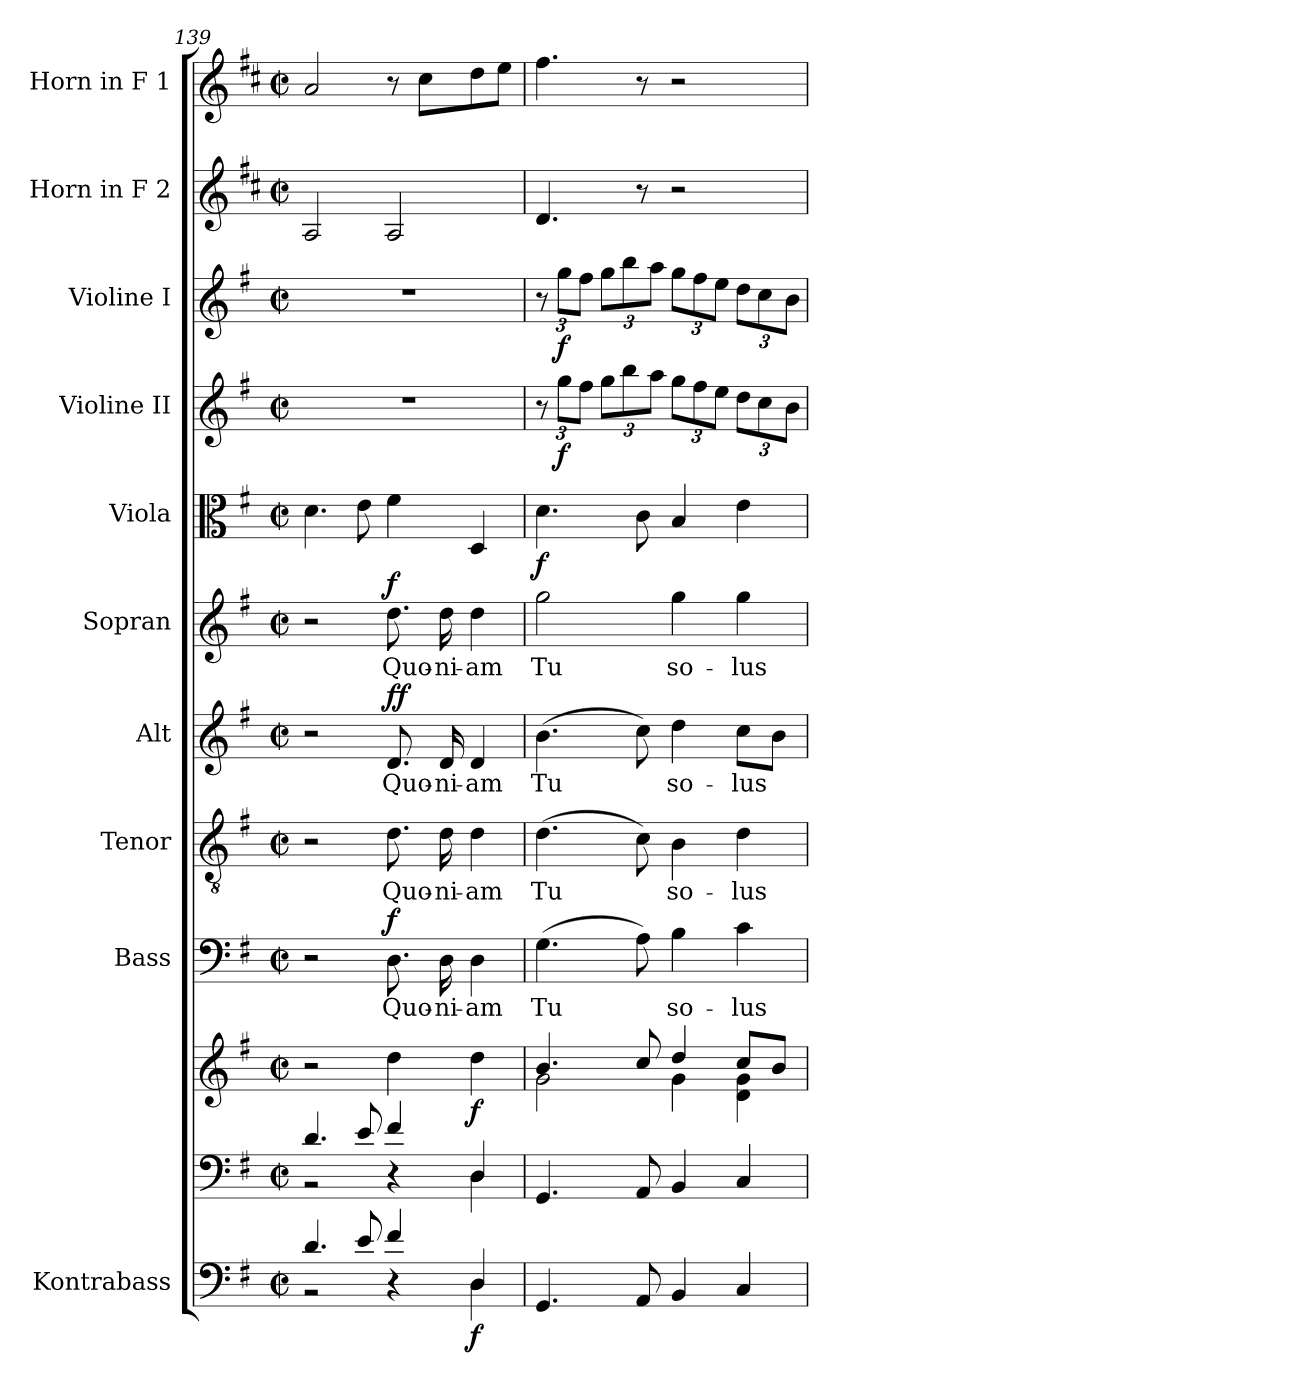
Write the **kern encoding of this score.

**kern	**dynam	**kern	**kern	**dynam	**kern	**text	**dynam	**kern	**text	**kern	**text	**dynam	**kern	**text	**dynam	**kern	**dynam	**kern	**dynam	**kern	**dynam	**kern	**kern
*part11	*part11	*part10	*part10	*part10	*part9	*part9	*part9	*part8	*part8	*part7	*part7	*part7	*part6	*part6	*part6	*part5	*part5	*part4	*part4	*part3	*part3	*part2	*part1
*staff12	*staff12	*staff11	*staff10	*staff10/11	*staff9	*staff9	*staff9	*staff8	*staff8	*staff7	*staff7	*staff7	*staff6	*staff6	*staff6	*staff5	*staff5	*staff4	*staff4	*staff3	*staff3	*staff2	*staff1
*I"Kontrabass	*	*	*	*	*I"Bass	*	*	*I"Tenor	*	*I"Alt	*	*	*I"Sopran	*	*	*I"Viola	*	*I"Violine II	*	*I"Violine I	*	*I"Horn in F 2	*I"Horn in F 1
*I'Kb.	*	*	*	*	*I'B.	*	*	*I'T.	*	*I'A.	*	*	*I'S.	*	*	*I'Vla.	*	*I'Vl. II	*	*I'Vl. I	*	*	*
!!LO:PB:g=z
*clefF4	*	*clefF4	*clefG2	*	*clefF4	*	*	*clefGv2	*	*clefG2	*	*	*clefG2	*	*	*clefC3	*	*clefG2	*	*clefG2	*	*clefG2	*clefG2
*ITrd7c12	*	*	*	*	*	*	*	*	*	*	*	*	*	*	*	*	*	*	*	*	*	*ITrd4c7	*ITrd4c7
*k[f#]	*	*k[f#]	*k[f#]	*	*k[f#]	*	*	*k[f#]	*	*k[f#]	*	*	*k[f#]	*	*	*k[f#]	*	*k[f#]	*	*k[f#]	*	*k[f#]	*k[f#]
*G:	*	*G:	*G:	*	*G:	*	*	*G:	*	*G:	*	*	*G:	*	*	*G:	*	*G:	*	*G:	*	*G:	*G:
*M2/2	*	*M2/2	*M2/2	*	*M2/2	*	*	*M2/2	*	*M2/2	*	*	*M2/2	*	*	*M2/2	*	*M2/2	*	*M2/2	*	*M2/2	*M2/2
*met(c|)	*	*met(c|)	*met(c|)	*	*met(c|)	*	*	*met(c|)	*	*met(c|)	*	*	*met(c|)	*	*	*met(c|)	*	*met(c|)	*	*met(c|)	*	*met(c|)	*met(c|)
=139	=139	=139	=139	=139	=139	=139	=139	=139	=139	=139	=139	=139	=139	=139	=139	=139	=139	=139	=139	=139	=139	=139	=139
*^	*	*^	*	*	*	*	*	*	*	*	*	*	*	*	*	*	*	*	*	*	*	*	*
4.D/	2rBB	.	4.d/	2rBB	2r	.	2r	.	.	2r	.	2r	.	.	2r	.	.	4.d\	.	1r	.	1r	.	2D/	2d/
8E/	.	.	8e/	.	.	.	.	.	.	.	.	.	.	.	.	.	.	8e\	.	.	.	.	.	.	.
!	!	!	!	!	!	!	!	!LO:LY:b	!LO:DY:a	!	!LO:LY:b	!	!LO:LY:b	!LO:DY:a	!	!LO:LY:b	!LO:DY:a	!	!	!	!	!	!	!	!
4F#/	4rC	.	4f#/	4rC	4dd\	.	8.D\	Quo-	f	8.d\	Quo-	8.d/	Quo-	ff	8.dd\	Quo-	f	4f#\	.	.	.	.	.	2D/	8r
.	.	.	.	.	.	.	.	.	.	.	.	.	.	.	.	.	.	.	.	.	.	.	.	.	8f#\L
!	!	!	!	!	!	!	!	!LO:LY:b	!	!	!LO:LY:b	!	!LO:LY:b	!	!	!LO:LY:b	!	!	!	!	!	!	!	!	!
.	.	.	.	.	.	.	16D\	-ni-	.	16d\	-ni-	16d/	-ni-	.	16dd\	-ni-	.	.	.	.	.	.	.	.	.
!	!	!LO:DY:b	!	!	!	!LO:DY:b	!	!LO:LY:b	!	!	!LO:LY:b	!	!LO:LY:b	!	!	!LO:LY:b	!	!	!	!	!	!	!	!	!
4DD/	4DD\	f	4D/	4D\	4dd\	f	4D\	-am	.	4d\	-am	4d/	-am	.	4dd\	-am	.	4D/	.	.	.	.	.	.	8g\
.	.	.	.	.	.	.	.	.	.	.	.	.	.	.	.	.	.	.	.	.	.	.	.	.	8a\J
*v	*v	*	*	*	*	*	*	*	*	*	*	*	*	*	*	*	*	*	*	*	*	*	*	*	*
*	*	*v	*v	*	*	*	*	*	*	*	*	*	*	*	*	*	*	*	*	*	*	*	*	*
=140	=140	=140	=140	=140	=140	=140	=140	=140	=140	=140	=140	=140	=140	=140	=140	=140	=140	=140	=140	=140	=140	=140	=140
*	*	*	*^	*	*	*	*	*	*	*	*	*	*	*	*	*	*	*	*	*	*	*	*
!	!	!	!	!	!	!	!LO:LY:b	!	!	!LO:LY:b	!	!LO:LY:b	!	!	!LO:LY:b	!	!	!	!	!	!	!	!	!
*	*	*	*	*	*	*	*	*	*	*	*	*	*	*	*	*	*	*	*Xbrackettup	*	*Xbrackettup	*	*	*
!	!	!	!	!	!	!	!	!	!	!	!	!	!	!	!	!	!	!LO:DY:b	!	!	!	!	!	!
4.GGG/	.	4.GG/	4.b/	2g\	.	(>4.G\	Tu	.	(>4.d\	Tu	(>4.b\	Tu	.	2gg\	Tu	.	4.d\	f	12r	.	12r	.	4.G/	4.b\
!	!	!	!	!	!	!	!	!	!	!	!	!	!	!	!	!	!	!	!	!LO:DY:b	!	!LO:DY:b	!	!
.	.	.	.	.	.	.	.	.	.	.	.	.	.	.	.	.	.	.	12gg\L	f	12gg\L	f	.	.
.	.	.	.	.	.	.	.	.	.	.	.	.	.	.	.	.	.	.	12ff#\J	.	12ff#\J	.	.	.
.	.	.	.	.	.	.	.	.	.	.	.	.	.	.	.	.	.	.	12gg\L	.	12gg\L	.	.	.
.	.	.	.	.	.	.	.	.	.	.	.	.	.	.	.	.	.	.	12bb\	.	12bb\	.	.	.
8AAA/	.	8AA/	8cc/	.	.	8A\)	.	.	8c\)	.	8cc\)	.	.	.	.	.	8c\	.	.	.	.	.	8r	8r
.	.	.	.	.	.	.	.	.	.	.	.	.	.	.	.	.	.	.	12aa\J	.	12aa\J	.	.	.
!	!	!	!	!	!	!	!LO:LY:b	!	!	!LO:LY:b	!	!LO:LY:b	!	!	!LO:LY:b	!	!	!	!	!	!	!	!	!
4BBB/	.	4BB/	4dd/	4g\	.	4B\	so-	.	4B\	so-	4dd\	so-	.	4gg\	so-	.	4B/	.	12gg\L	.	12gg\L	.	2r	2r
.	.	.	.	.	.	.	.	.	.	.	.	.	.	.	.	.	.	.	12ff#\	.	12ff#\	.	.	.
.	.	.	.	.	.	.	.	.	.	.	.	.	.	.	.	.	.	.	12ee\J	.	12ee\J	.	.	.
!	!	!	!	!	!	!	!LO:LY:b	!	!	!LO:LY:b	!	!LO:LY:b	!	!	!LO:LY:b	!	!	!	!	!	!	!	!	!
4CC/	.	4C/	8cc/L	4d\ 4g\	.	4c\	-lus	.	4d\	-lus	8cc\L	-lus	.	4gg\	-lus	.	4e\	.	12dd\L	.	12dd\L	.	.	.
.	.	.	.	.	.	.	.	.	.	.	.	.	.	.	.	.	.	.	12cc\	.	12cc\	.	.	.
.	.	.	8b/J	.	.	.	.	.	.	.	8b\J	.	.	.	.	.	.	.	.	.	.	.	.	.
.	.	.	.	.	.	.	.	.	.	.	.	.	.	.	.	.	.	.	12b\J	.	12b\J	.	.	.
*	*	*	*v	*v	*	*	*	*	*	*	*	*	*	*	*	*	*	*	*	*	*	*	*	*
=	=	=	=	=	=	=	=	=	=	=	=	=	=	=	=	=	=	=	=	=	=	=	=
*-	*-	*-	*-	*-	*-	*-	*-	*-	*-	*-	*-	*-	*-	*-	*-	*-	*-	*-	*-	*-	*-	*-	*-
